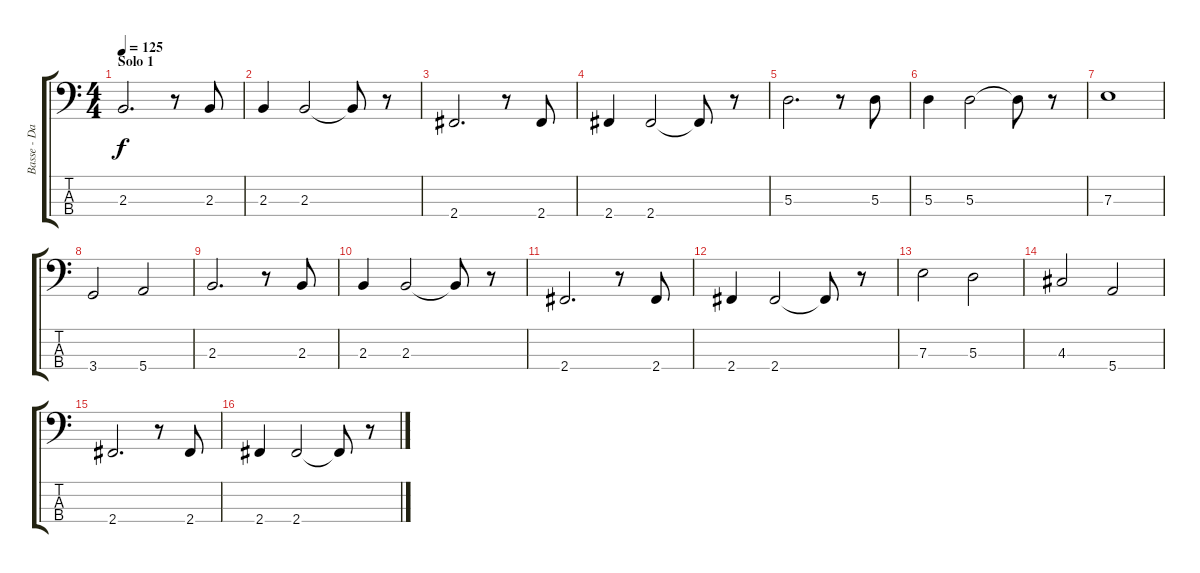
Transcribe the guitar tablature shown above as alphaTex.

\track ("Basse - Dave LaRue" "Basse - Da") {instrument electricbasspick}
\staff {score tabs}
\tuning (G2 D2 A1 E1) {hide}
\ts (4 4)
\section ("" "Solo 1")
\tempo 125
\clef f4
\ks c
2.3.2{d dy f} r.8 2.3.8 |
2.3.4 2.3.2 2.3{t}.8 r.8 |
2.4.2{d} r.8 2.4.8 |
2.4.4 2.4.2 2.4{t}.8 r.8 |
5.3.2{d} r.8 5.3.8 |
5.3.4 5.3.2 5.3{t}.8 r.8 |
7.3.1 |
3.4.2 5.4.2 |
2.3.2{d} r.8 2.3.8 |
2.3.4 2.3.2 2.3{t}.8 r.8 |
2.4.2{d} r.8 2.4.8 |
2.4.4 2.4.2 2.4{t}.8 r.8 |
7.3.2 5.3.2 |
4.3.2 5.4.2 |
2.4.2{d} r.8 2.4.8 |
2.4.4 2.4.2 2.4{t}.8 r.8
